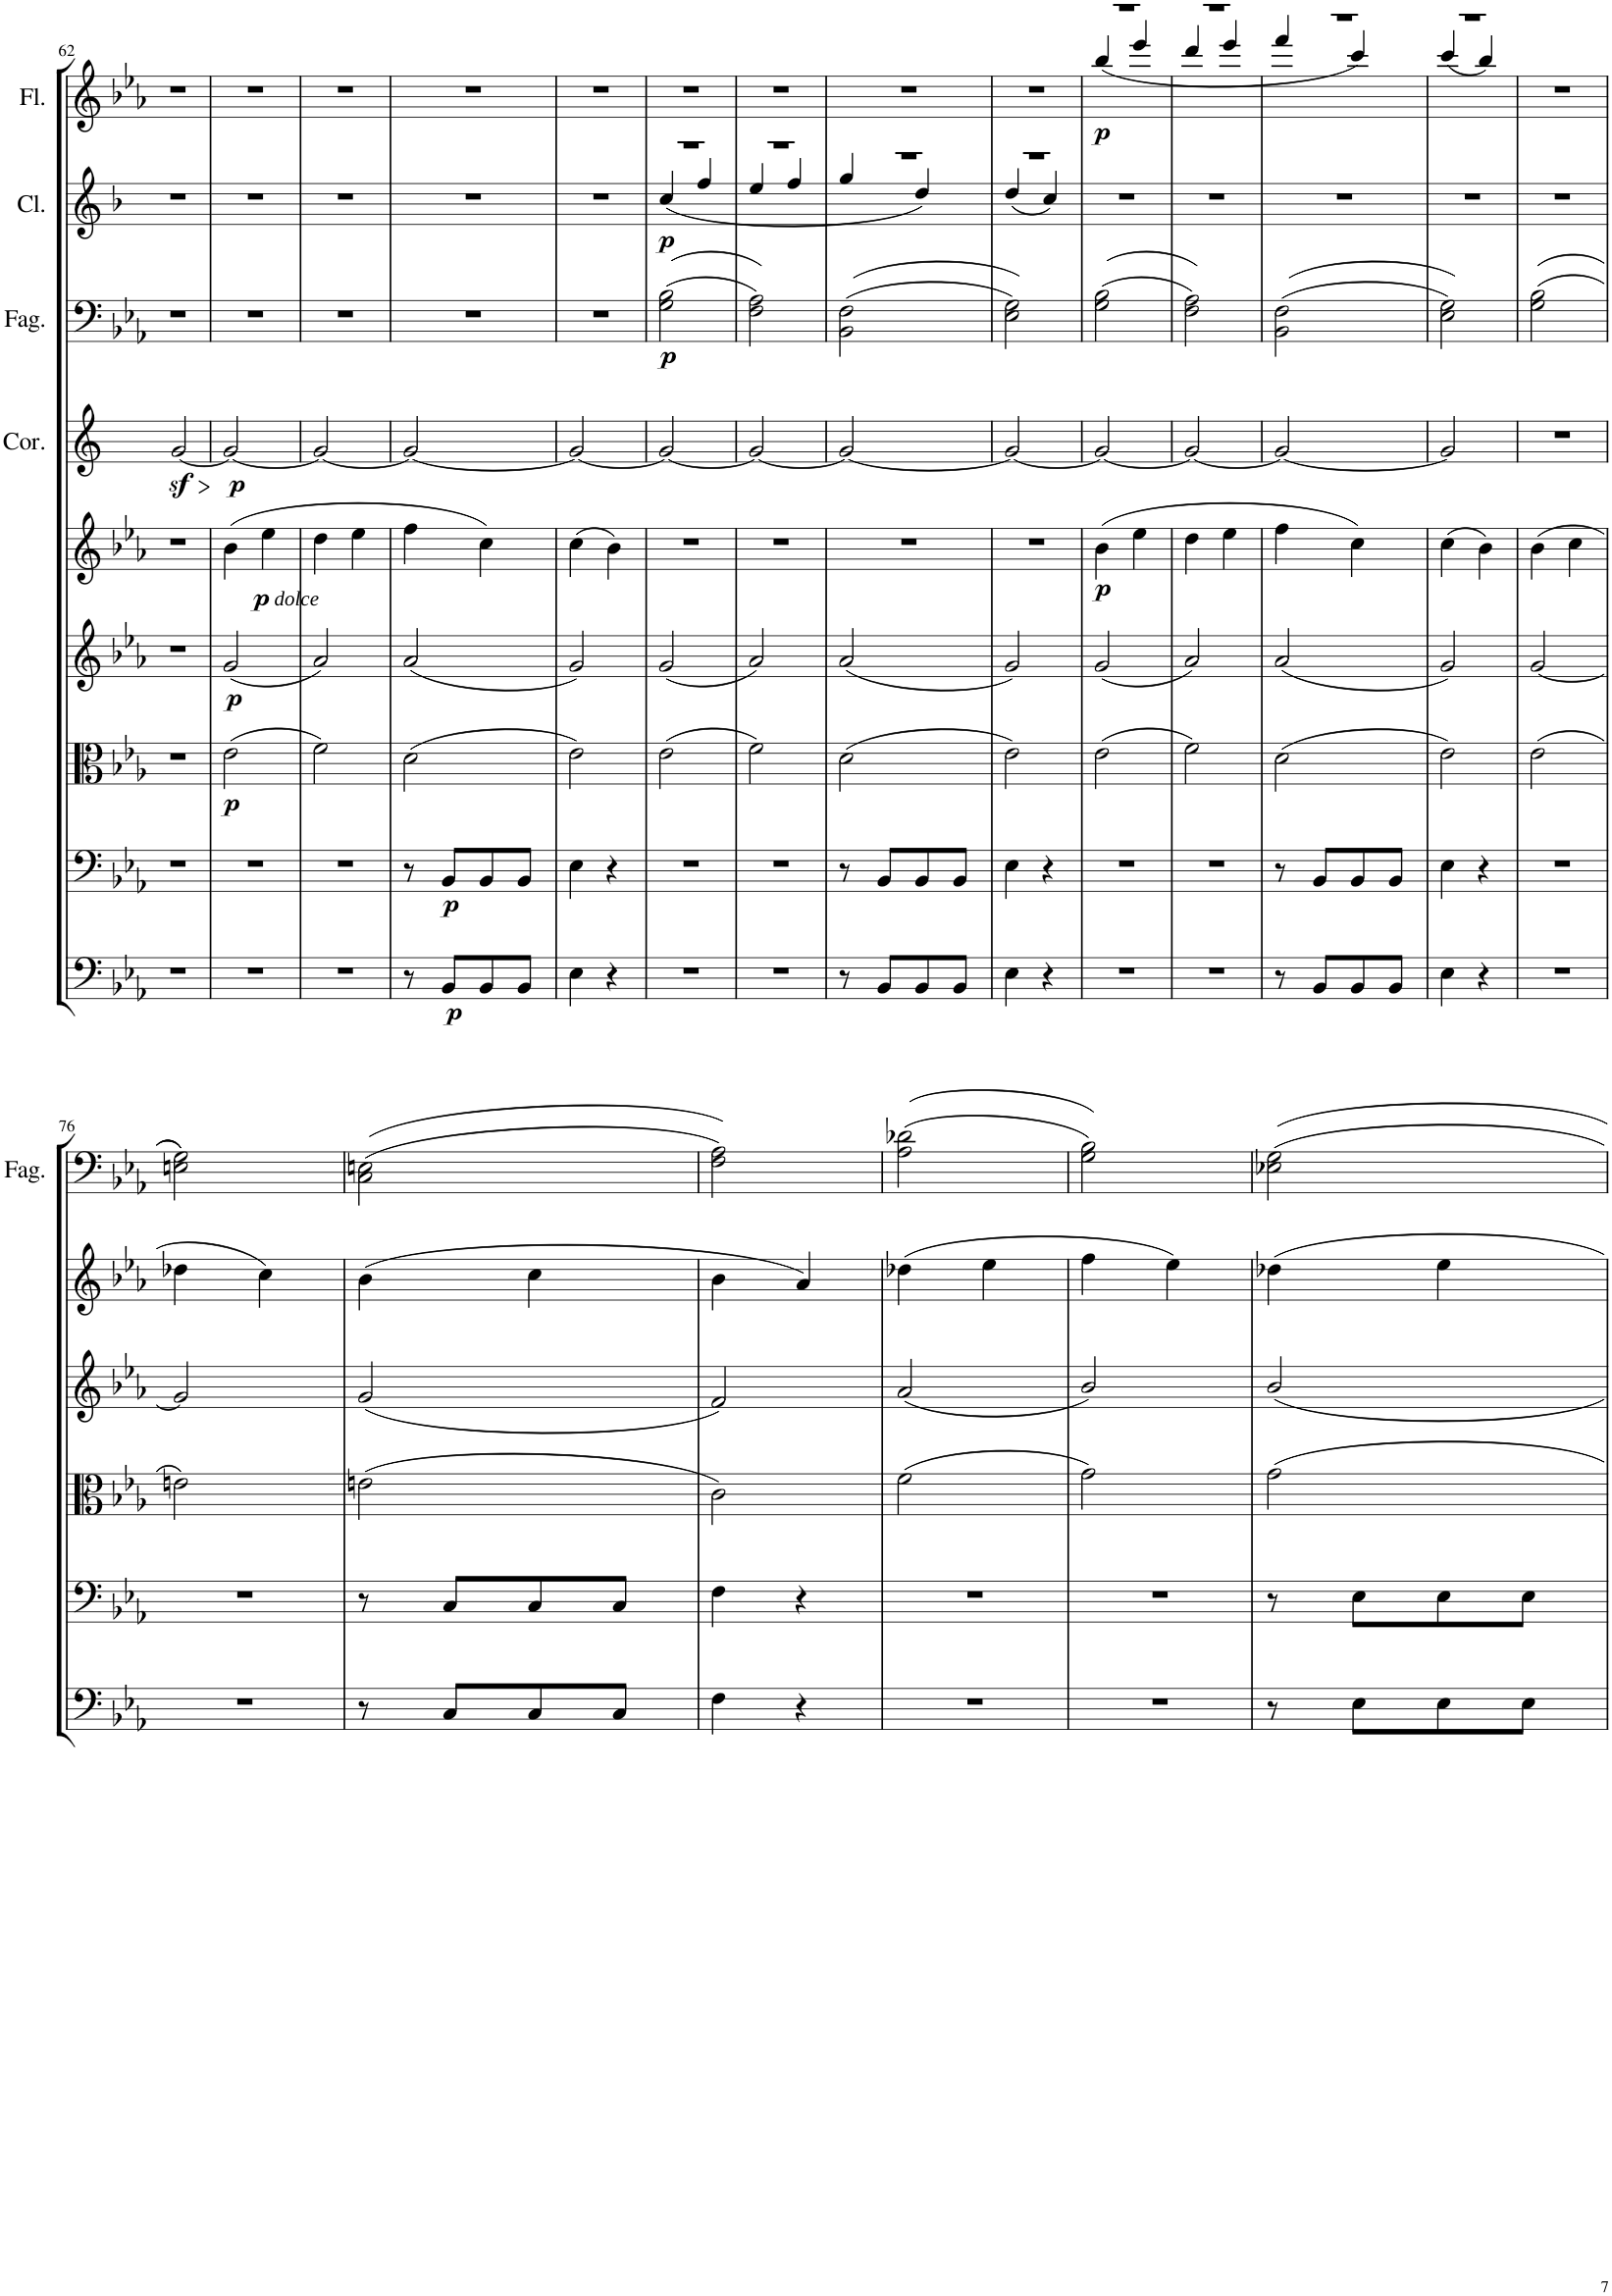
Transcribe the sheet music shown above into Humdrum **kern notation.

**kern	**dynam	**kern	**dynam	**kern	**dynam	**kern	**dynam	**kern	**dynam	**kern	**dynam	**kern	**dynam	**kern	**dynam	**kern	**dynam
*part9	*part9	*part8	*part8	*part7	*part7	*part6	*part6	*part5	*part5	*part4	*part4	*part3	*part3	*part2	*part2	*part1	*part1
*staff9	*staff9	*staff8	*staff8	*staff7	*staff7	*staff6	*staff6	*staff5	*staff5	*staff4	*staff4	*staff3	*staff3	*staff2	*staff2	*staff1	*staff1
*I"Basso	*	*I"Violoncello	*	*I"Viola	*	*I"Violino II	*	*I"Violino I	*	*I"Corni in Es	*	*I"Fagotti	*	*I"Clarinetti in B	*	*I"Flauti	*
*	*	*	*	*	*	*	*	*	*	*I'Cor.	*	*I'Fag.	*	*I'Cl.	*	*I'Fl.	*
!!LO:PB:g=z
*clefF4	*	*clefF4	*	*clefC3	*	*clefG2	*	*clefG2	*	*clefG2	*	*clefF4	*	*clefG2	*	*clefG2	*
*Trd7c12	*	*	*	*	*	*	*	*	*	*Trd5c9	*	*	*	*Trd1c2	*	*	*
*k[b-e-a-]	*	*k[b-e-a-]	*	*k[b-e-a-]	*	*k[b-e-a-]	*	*k[b-e-a-]	*	*k[]	*	*k[b-e-a-]	*	*k[b-]	*	*k[b-e-a-]	*
*M2/4	*	*M2/4	*	*M2/4	*	*M2/4	*	*M2/4	*	*M2/4	*	*M2/4	*	*M2/4	*	*M2/4	*
=62	=62	=62	=62	=62	=62	=62	=62	=62	=62	=62	=62	=62	=62	=62	=62	=62	=62
!	!	!	!	!	!	!	!	!	!	!	!LO:HP:b	!	!	!	!	!	!
2r	.	2r	.	2r	.	2r	.	2r	.	[2gz</	>	2r	.	2r	.	2r	.
.	.	.	.	.	.	.	.	.	.	.	]	.	.	.	.	.	.
=63	=63	=63	=63	=63	=63	=63	=63	=63	=63	=63	=63	=63	=63	=63	=63	=63	=63
!	!	!	!	!	!LO:DY:b	!	!LO:DY:b	!	!LO:DY:b	!	!	!	!	!	!	!	!
!	!	!	!	!	!	!	!	!	!LO:DY:n=1:b	!	!LO:DY:b	!	!	!	!	!	!
2r	.	2r	.	(2e-\	p	(2g/	p	(4b-\	p other-dynamics	2g/_	p	2r	.	2r	.	2r	.
.	.	.	.	.	.	.	.	4ee-\	.	.	.	.	.	.	.	.	.
=64	=64	=64	=64	=64	=64	=64	=64	=64	=64	=64	=64	=64	=64	=64	=64	=64	=64
2r	.	2r	.	2f\)	.	2a-/)	.	4dd\	.	2g/_	.	2r	.	2r	.	2r	.
.	.	.	.	.	.	.	.	4ee-\	.	.	.	.	.	.	.	.	.
=65	=65	=65	=65	=65	=65	=65	=65	=65	=65	=65	=65	=65	=65	=65	=65	=65	=65
8r	.	8r	.	(2d\	.	(2a-/	.	4ff\	.	2g/_	.	2r	.	2r	.	2r	.
!	!LO:DY:b	!	!LO:DY:b	!	!	!	!	!	!	!	!	!	!	!	!	!	!
8BB-/L	p	8BB-/L	p	.	.	.	.	.	.	.	.	.	.	.	.	.	.
8BB-/	.	8BB-/	.	.	.	.	.	4cc\)	.	.	.	.	.	.	.	.	.
8BB-/J	.	8BB-/J	.	.	.	.	.	.	.	.	.	.	.	.	.	.	.
=66	=66	=66	=66	=66	=66	=66	=66	=66	=66	=66	=66	=66	=66	=66	=66	=66	=66
4E-\	.	4E-\	.	2e-\)	.	2g/)	.	(4cc\	.	2g/_	.	2r	.	2r	.	2r	.
4r	.	4r	.	.	.	.	.	4b-\)	.	.	.	.	.	.	.	.	.
=67	=67	=67	=67	=67	=67	=67	=67	=67	=67	=67	=67	=67	=67	=67	=67	=67	=67
*	*	*	*	*	*	*	*	*	*	*	*	*	*	*^	*	*	*
!	!	!	!	!	!	!	!	!	!	!	!	!	!LO:DY:b	!	!	!LO:DY:b	!	!
2r	.	2r	.	(2e-\	.	(2g/	.	2r	.	2g/_	.	((2G\ 2B-\	p	2r	(4cc/	p	2r	.
.	.	.	.	.	.	.	.	.	.	.	.	.	.	.	4ff/	.	.	.
=68	=68	=68	=68	=68	=68	=68	=68	=68	=68	=68	=68	=68	=68	=68	=68	=68	=68	=68
2r	.	2r	.	2f\)	.	2a-/)	.	2r	.	2g/_	.	2F\ 2A-\))	.	2r	4ee/	.	2r	.
.	.	.	.	.	.	.	.	.	.	.	.	.	.	.	4ff/	.	.	.
=69	=69	=69	=69	=69	=69	=69	=69	=69	=69	=69	=69	=69	=69	=69	=69	=69	=69	=69
8r	.	8r	.	(2d\	.	(2a-/	.	2r	.	2g/_	.	((2BB-\ 2F\	.	2r	4gg/	.	2r	.
8BB-/L	.	8BB-/L	.	.	.	.	.	.	.	.	.	.	.	.	.	.	.	.
8BB-/	.	8BB-/	.	.	.	.	.	.	.	.	.	.	.	.	4dd/)	.	.	.
8BB-/J	.	8BB-/J	.	.	.	.	.	.	.	.	.	.	.	.	.	.	.	.
=70	=70	=70	=70	=70	=70	=70	=70	=70	=70	=70	=70	=70	=70	=70	=70	=70	=70	=70
4E-\	.	4E-\	.	2e-\)	.	2g/)	.	2r	.	2g/_	.	2E-\ 2G\))	.	2r	(4dd/	.	2r	.
4r	.	4r	.	.	.	.	.	.	.	.	.	.	.	.	4cc/)	.	.	.
=71	=71	=71	=71	=71	=71	=71	=71	=71	=71	=71	=71	=71	=71	=71	=71	=71	=71	=71
*	*	*	*	*	*	*	*	*	*	*	*	*	*	*	*	*	*^	*
!	!	!	!	!	!	!	!	!	!LO:DY:b	!	!	!	!	!	!	!	!	!	!LO:DY:b
*	*	*	*	*	*	*	*	*	*	*	*	*	*	*v	*v	*	*	*	*
2r	.	2r	.	(2e-\	.	(2g/	.	(4b-\	p	2g/_	.	((2G\ 2B-\	.	2r	.	2r	(4bb-/	p
.	.	.	.	.	.	.	.	4ee-\	.	.	.	.	.	.	.	.	4eee-/	.
=72	=72	=72	=72	=72	=72	=72	=72	=72	=72	=72	=72	=72	=72	=72	=72	=72	=72	=72
2r	.	2r	.	2f\)	.	2a-/)	.	4dd\	.	2g/_	.	2F\ 2A-\))	.	2r	.	2r	4ddd/	.
.	.	.	.	.	.	.	.	4ee-\	.	.	.	.	.	.	.	.	4eee-/	.
=73	=73	=73	=73	=73	=73	=73	=73	=73	=73	=73	=73	=73	=73	=73	=73	=73	=73	=73
8r	.	8r	.	(2d\	.	(2a-/	.	4ff\	.	2g/_	.	((2BB-\ 2F\	.	2r	.	2r	4fff/	.
8BB-/L	.	8BB-/L	.	.	.	.	.	.	.	.	.	.	.	.	.	.	.	.
8BB-/	.	8BB-/	.	.	.	.	.	4cc\)	.	.	.	.	.	.	.	.	4ccc/)	.
8BB-/J	.	8BB-/J	.	.	.	.	.	.	.	.	.	.	.	.	.	.	.	.
=74	=74	=74	=74	=74	=74	=74	=74	=74	=74	=74	=74	=74	=74	=74	=74	=74	=74	=74
4E-\	.	4E-\	.	2e-\)	.	2g/)	.	(4cc\	.	2g/]	.	2E-\ 2G\))	.	2r	.	2r	(4ccc/	.
4r	.	4r	.	.	.	.	.	4b-\)	.	.	.	.	.	.	.	.	4bb-/)	.
*	*	*	*	*	*	*	*	*	*	*	*	*	*	*	*	*v	*v	*
=75	=75	=75	=75	=75	=75	=75	=75	=75	=75	=75	=75	=75	=75	=75	=75	=75	=75
2r	.	2r	.	(2e-\	.	[2g/	.	(4b-\	.	2r	.	((2G\ 2B-\	.	2r	.	2r	.
.	.	.	.	.	.	.	.	4cc\	.	.	.	.	.	.	.	.	.
!!LO:LB:g=z
=76	=76	=76	=76	=76	=76	=76	=76	=76	=76	=76	=76	=76	=76	=76	=76	=76	=76
2r	.	2r	.	2en\)	.	2g/]	.	4dd-X\	.	2r	.	2En\ 2G\))	.	2r	.	2r	.
.	.	.	.	.	.	.	.	4cc\)	.	.	.	.	.	.	.	.	.
=77	=77	=77	=77	=77	=77	=77	=77	=77	=77	=77	=77	=77	=77	=77	=77	=77	=77
8r	.	8r	.	(2en\	.	(2g/	.	(4b-\	.	2r	.	((2C\ 2En\	.	2r	.	2r	.
8C/L	.	8C/L	.	.	.	.	.	.	.	.	.	.	.	.	.	.	.
8C/	.	8C/	.	.	.	.	.	4cc\	.	.	.	.	.	.	.	.	.
8C/J	.	8C/J	.	.	.	.	.	.	.	.	.	.	.	.	.	.	.
=78	=78	=78	=78	=78	=78	=78	=78	=78	=78	=78	=78	=78	=78	=78	=78	=78	=78
4F\	.	4F\	.	2c\)	.	2f/)	.	4b-\	.	2r	.	2F\ 2A-\))	.	2r	.	2r	.
4r	.	4r	.	.	.	.	.	4a-/)	.	.	.	.	.	.	.	.	.
=79	=79	=79	=79	=79	=79	=79	=79	=79	=79	=79	=79	=79	=79	=79	=79	=79	=79
2r	.	2r	.	(2f\	.	(2a-/	.	(4dd-X\	.	2r	.	((2A-\ 2d-X\	.	2r	.	2r	.
.	.	.	.	.	.	.	.	4ee-\	.	.	.	.	.	.	.	.	.
=80	=80	=80	=80	=80	=80	=80	=80	=80	=80	=80	=80	=80	=80	=80	=80	=80	=80
2r	.	2r	.	2g\)	.	2b-/)	.	4ff\	.	2r	.	2G\ 2B-\))	.	2r	.	2r	.
.	.	.	.	.	.	.	.	4ee-\)	.	.	.	.	.	.	.	.	.
=81	=81	=81	=81	=81	=81	=81	=81	=81	=81	=81	=81	=81	=81	=81	=81	=81	=81
8r	.	8r	.	2g\	.	2b-/	.	4dd-X\	.	2r	.	2E-X\ 2G\	.	2r	.	2r	.
8E-\L	.	8E-\L	.	.	.	.	.	.	.	.	.	.	.	.	.	.	.
8E-\	.	8E-\	.	.	.	.	.	4ee-\	.	.	.	.	.	.	.	.	.
8E-\J	.	8E-\J	.	.	.	.	.	.	.	.	.	.	.	.	.	.	.
=	=	=	=	=	=	=	=	=	=	=	=	=	=	=	=	=	=
*-	*-	*-	*-	*-	*-	*-	*-	*-	*-	*-	*-	*-	*-	*-	*-	*-	*-
